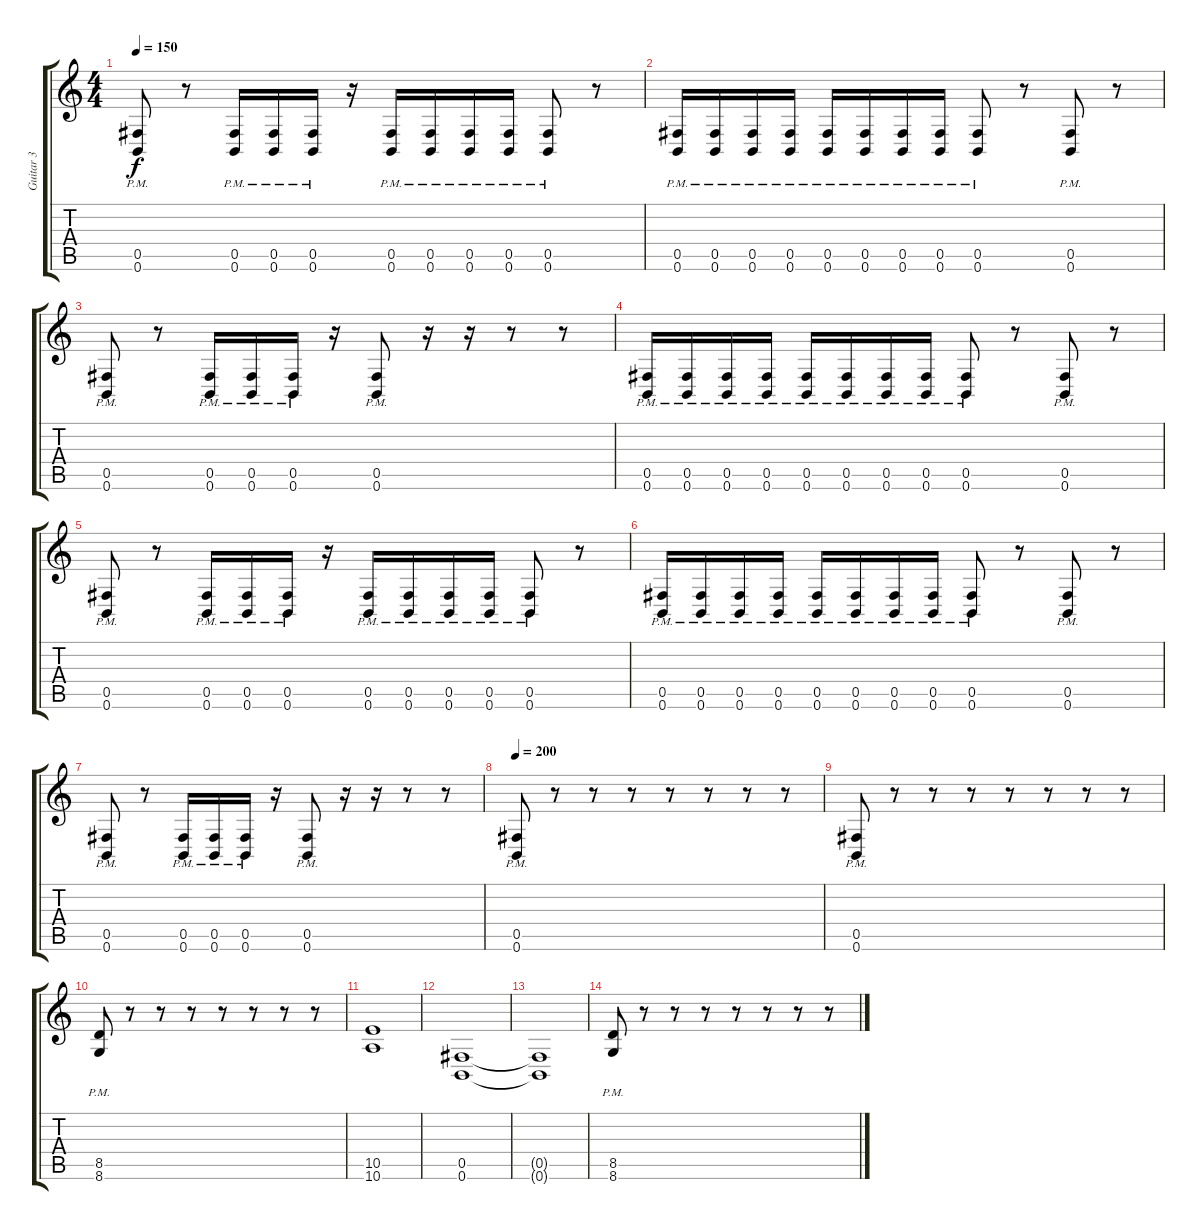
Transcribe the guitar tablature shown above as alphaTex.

\track ("Guitar 3" "Guitar 3") {instrument distortionguitar}
\staff {score tabs}
\tuning (Db4 Ab3 E3 B2 Gb2 B1) {hide}
\ts (4 4)
\tempo 150
\clef g2
\ks c
(0.5{pm} 0.6{pm}).8{dy f} r.8 (0.5{pm} 0.6{pm}).16 (0.5{pm} 0.6{pm}).16 (0.5{pm} 0.6{pm}).16 r.16 (0.5{pm} 0.6{pm}).16 (0.5{pm} 0.6{pm}).16 (0.5{pm} 0.6{pm}).16 (0.5{pm} 0.6{pm}).16 (0.5{pm} 0.6{pm}).8 r.8 |
(0.5{pm} 0.6{pm}).16 (0.5{pm} 0.6{pm}).16 (0.5{pm} 0.6{pm}).16 (0.5{pm} 0.6{pm}).16 (0.5{pm} 0.6{pm}).16 (0.5{pm} 0.6{pm}).16 (0.5{pm} 0.6{pm}).16 (0.5{pm} 0.6{pm}).16 (0.5{pm} 0.6{pm}).8 r.8 (0.5{pm} 0.6{pm}).8 r.8 |
(0.5{pm} 0.6{pm}).8 r.8 (0.5{pm} 0.6{pm}).16 (0.5{pm} 0.6{pm}).16 (0.5{pm} 0.6{pm}).16 r.16 (0.5{pm} 0.6{pm}).8 r.16 r.16 r.8 r.8 |
(0.5{pm} 0.6{pm}).16 (0.5{pm} 0.6{pm}).16 (0.5{pm} 0.6{pm}).16 (0.5{pm} 0.6{pm}).16 (0.5{pm} 0.6{pm}).16 (0.5{pm} 0.6{pm}).16 (0.5{pm} 0.6{pm}).16 (0.5{pm} 0.6{pm}).16 (0.5{pm} 0.6{pm}).8 r.8 (0.5{pm} 0.6{pm}).8 r.8 |
(0.5{pm} 0.6{pm}).8 r.8 (0.5{pm} 0.6{pm}).16 (0.5{pm} 0.6{pm}).16 (0.5{pm} 0.6{pm}).16 r.16 (0.5{pm} 0.6{pm}).16 (0.5{pm} 0.6{pm}).16 (0.5{pm} 0.6{pm}).16 (0.5{pm} 0.6{pm}).16 (0.5{pm} 0.6{pm}).8 r.8 |
(0.5{pm} 0.6{pm}).16 (0.5{pm} 0.6{pm}).16 (0.5{pm} 0.6{pm}).16 (0.5{pm} 0.6{pm}).16 (0.5{pm} 0.6{pm}).16 (0.5{pm} 0.6{pm}).16 (0.5{pm} 0.6{pm}).16 (0.5{pm} 0.6{pm}).16 (0.5{pm} 0.6{pm}).8 r.8 (0.5{pm} 0.6{pm}).8 r.8 |
(0.5{pm} 0.6{pm}).8 r.8 (0.5{pm} 0.6{pm}).16 (0.5{pm} 0.6{pm}).16 (0.5{pm} 0.6{pm}).16 r.16 (0.5{pm} 0.6{pm}).8 r.16 r.16 r.8 r.8 |
\tempo 200
(0.5{pm} 0.6{pm}).8{balance 16} r.8 r.8 r.8 r.8 r.8 r.8 r.8 |
(0.5{pm} 0.6{pm}).8 r.8 r.8 r.8 r.8 r.8 r.8 r.8 |
(8.5{pm} 8.6{pm}).8 r.8 r.8 r.8 r.8 r.8 r.8 r.8 |
(10.5 10.6).1 |
(0.5 0.6).1 |
(0.5{t} 0.6{t}).1 |
(8.5{pm} 8.6{pm}).8 r.8 r.8 r.8 r.8 r.8 r.8 r.8
